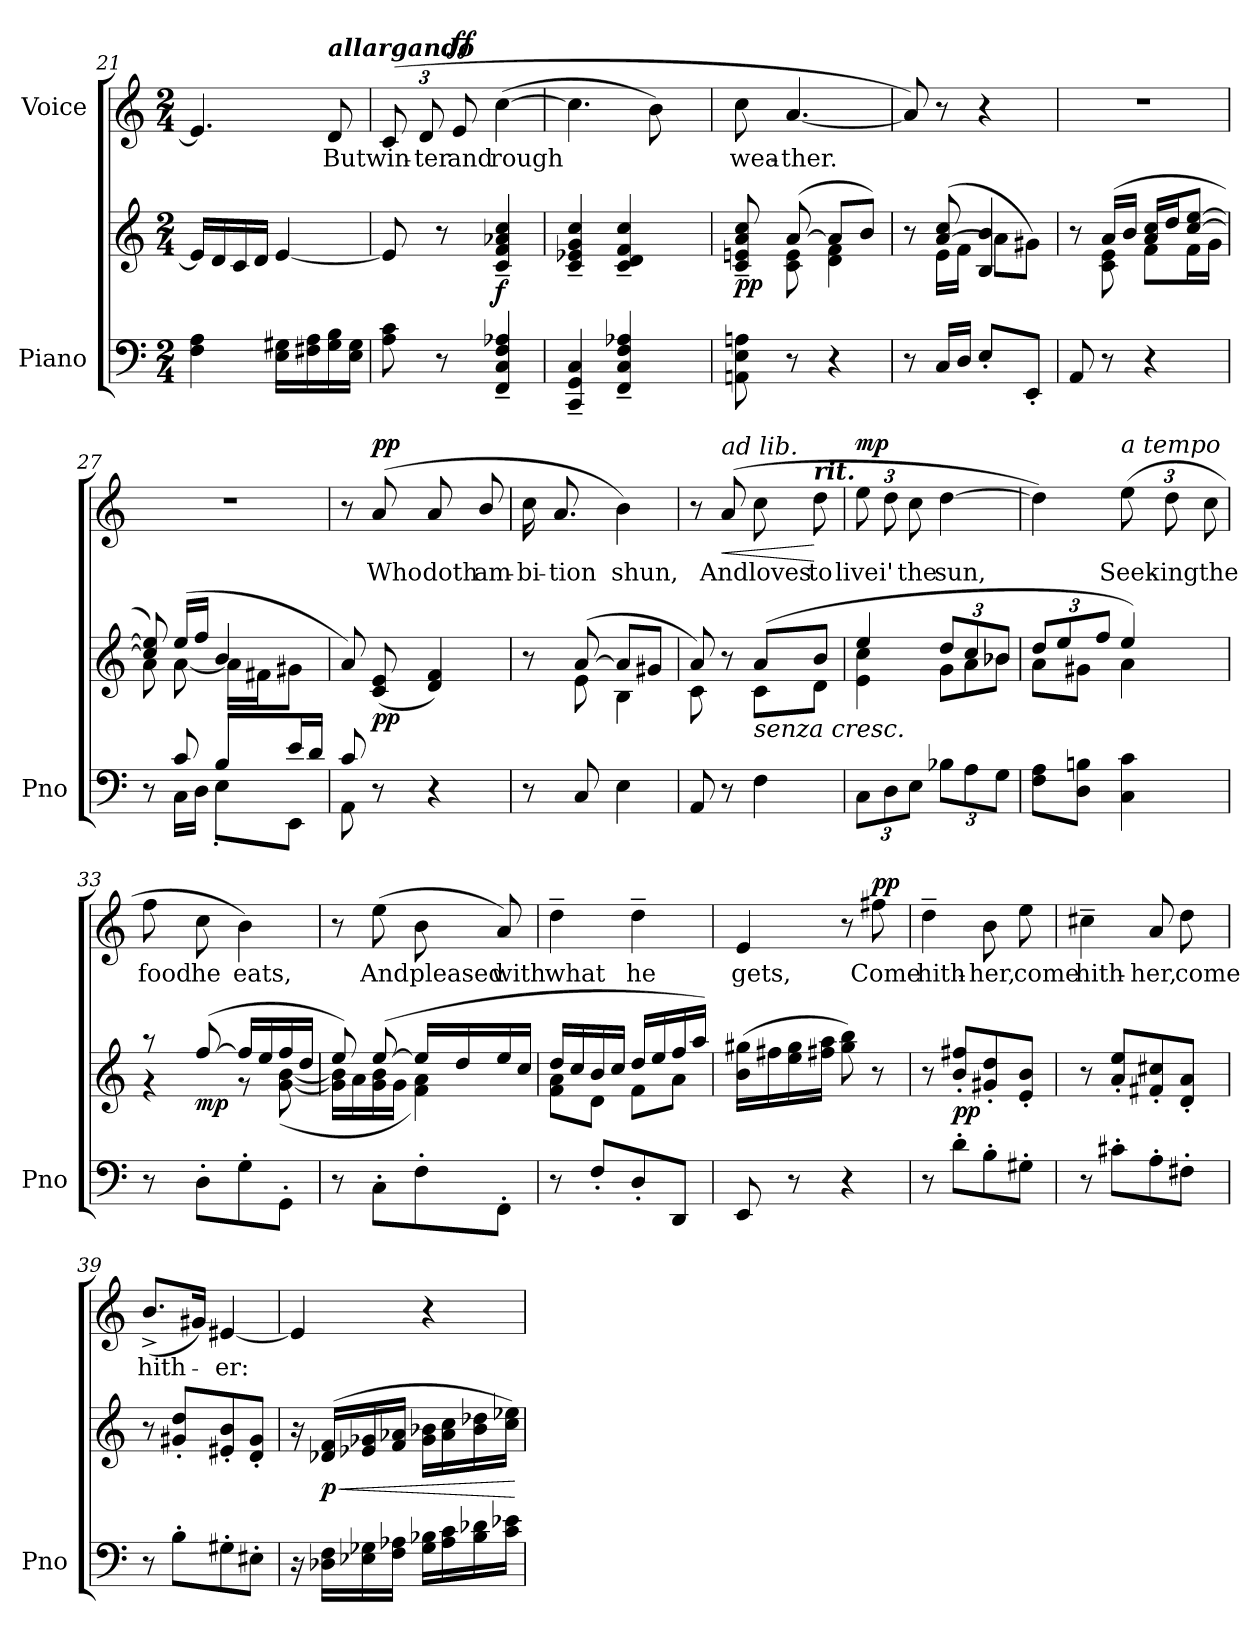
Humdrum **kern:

**kern	**kern	**dynam	**kern	**text	**dynam
*part2	*part2	*part2	*part1	*part1	*part1
*staff3	*staff2	*staff2/3	*staff1	*staff1	*staff1
*I"Piano	*	*	*I"Voice	*	*
*I'Pno	*	*	*	*	*
*clefF4	*clefG2	*	*clefG2	*	*
*k[]	*k[]	*	*k[]	*	*
*M2/4	*M2/4	*	*M2/4	*	*
=21	=21	=21	=21	=21	=21
4F\ 4A\	16e/LL]	.	4.e/]	.	.
.	16d/	.	.	.	.
.	16c/	.	.	.	.
.	16d/JJ	.	.	.	.
16E\ 16G#X\LL	[4e/	.	.	.	.
16F#X\ 16A\	.	.	.	.	.
!	!	!	!LO:TX:a:Bi:t=allargando	!	!
16G#\ 16B\	.	.	8d/	But	.
16E\ 16G#\JJ	.	.	.	.	.
=22	=22	=22	=22	=22	=22
*	*	*	*Xbrackettup	*	*
8A\ 8c\	8e/]	.	(12c/	win-	.
.	.	.	12d/	-ter	.
8r	8r	.	.	.	.
!	!	!	!	!	!LO:DY:a
.	.	.	12e/	and	ff
!	!	!LO:DY:b	!	!	!
4FF/~ 4C/~ 4F/~ 4A-X/~	4c/~> 4f/~> 4a-X/~> 4cc/~>	f	([4cc\	rough	.
=23	=23	=23	=23	=23	=23
4CC/~ 4GG/~ 4C/~	4c/~> 4e-X/~> 4g/~> 4cc/~>	.	4.cc\]	.	.
4FF/~ 4C/~ 4F/~ 4A-X/~	4c/~> 4d/~> 4f/~> 4cc/~>	.	.	.	.
.	.	.	8b\)	.	.
=24	=24	=24	=24	=24	=24
*	*^	*	*	*	*
!	!	!	!LO:DY:b	!	!	!
8AAn\ 8E\ 8An\	8c/~ 8en/~ 8a/~ 8cc/~	8ryy	pp	8cc\	wea-	.
8r	([>8a/	8c\ 8e\	.	[4.a/	-ther.	.
4r	8a/L]	4d\ 4f\	.	.	.	.
.	8b/J)	.	.	.	.	.
=25	=25	=25	=25	=25	=25	=25
8r	8r	8ryy	.	8a/])	.	.
16C/LL	([8a/ 8cc/	16e\LL	.	8r	.	.
16D/JJ	.	16f\JJ	.	.	.	.
8E'/L	4B/ 4b/	8a\L]	.	4r	.	.
8EE'/J	.	8g#X\J)	.	.	.	.
=26	=26	=26	=26	=26	=26	=26
8AA/	8r	8ryy	.	2r	.	.
8r	(16a/LL	8c\ 8e\	.	.	.	.
.	16b/JJ	.	.	.	.	.
4r	16a/ 16cc/LL	8f\L	.	.	.	.
.	16dd/J	.	.	.	.	.
.	[8cc/ [8ee/J	16f\L	.	.	.	.
.	.	16g\JJ	.	.	.	.
=27	=27	=27	=27	=27	=27	=27
*^	*	*	*	*	*	*
8r	8ryy	8cc/] 8ee/])	8a\	.	2r	.	.
8c/	16C\LL	(16ee/LL	[8a\	.	.	.	.
.	16D\JJ	16ff/JJ	.	.	.	.	.
8B/L	8E'\L	4b/	16a\LL]	.	.	.	.
.	.	.	16f#X\J	.	.	.	.
16e/L	8EE\J	.	8g#X\J	.	.	.	.
16d/JJ	.	.	.	.	.	.	.
*	*	*v	*v	*	*	*	*
=28	=28	=28	=28	=28	=28	=28
8c/	8AA\	8a/)	.	8r	.	.
!	!	!	!LO:DY:b	!	!	!LO:DY:a
8r	4.ryy	(>8c/ 8e/	pp	(>8a/	Who	pp
4r	.	4d/ 4f/)	.	8a/	doth	.
.	.	.	.	8b/	am-	.
*v	*v	*	*	*	*	*
=29	=29	=29	=29	=29	=29
*	*^	*	*	*	*
8r	8r	8ryy	.	16cc\	-bi-	.
.	.	.	.	8.a/	-tion	.
8C/	([8a/	8e\	.	.	.	.
4E\	8a/L]	4B\	.	4b\)	shun,	.
.	8g#X/J	.	.	.	.	.
=30	=30	=30	=30	=30	=30	=30
8AA/	8a/)	8c\	.	8r	.	.
!	!	!	!	!LO:TX:a:i:t=ad lib.	!	!
!	!	!	!	!	!	!LO:HP:b
8r	8r	8ryy	.	(8a/	And	<
!	!LO:TX:b:i:t=senza cresc.	!	!	!	!	!
4F\	(8a/L	8c\L	.	8cc\	loves	.
!	!	!	!	!LO:TX:a:Bi:t=rit.	!	!
.	8b/J	8d\J	.	8dd\	to	[
=31	=31	=31	=31	=31	=31	=31
!	!	!	!	!	!	!LO:DY:a
12C\L	4ee/	4e\ 4cc\	.	12ee\	live	mp
12D\	.	.	.	12dd\	i'	.
12E\J	.	.	.	12cc\	the	.
*	*Xbrackettup	*Xtuplet	*	*	*	*
12B-X\L	12dd/L	12g\L	.	[4dd\	sun,	.
12A\	12cc/	12a\	.	.	.	.
12G\J	12b-X/J	12b-\J	.	.	.	.
=32	=32	=32	=32	=32	=32	=32
*	*tuplet	*	*	*	*	*
8F\ 8A\L	12dd/L	8a\L	.	4dd\])	.	.
.	12ee/	.	.	.	.	.
8D\ 8Bn\J	.	8g#X\J	.	.	.	.
.	12ff/J	.	.	.	.	.
!	!	!	!	!LO:TX:a:i:t=a tempo	!	!
4C\ 4c\	4ee/)	4a\	.	(12ee\	Seek-	.
.	.	.	.	12dd\	-ing	.
.	.	.	.	12cc\	the	.
=33	=33	=33	=33	=33	=33	=33
8r	8r	4r	.	8ff\	food	.
!	!	!	!LO:DY:b	!	!	!
8D'\L	([8ff/	.	mp	8cc\	he	.
8G'\	16ff/LL]	8r	.	4b\)	eats,	.
.	16ee/	.	.	.	.	.
8GG'\J	16ff/	([8g\ [8b\	.	.	.	.
.	16dd/JJ	.	.	.	.	.
=34	=34	=34	=34	=34	=34	=34
8r	8ee/)	16g\] 16b\]LL	.	8r	.	.
.	.	16a\	.	.	.	.
8C'\L	([8ee/	16g\ 16b\	.	(8ee\	And	.
.	.	16g\JJ	.	.	.	.
8F'\	16ee/LL]	4f\ 4a\)	.	8b\	pleased	.
.	16dd/	.	.	.	.	.
8FF'\J	16ee/	.	.	8a/)	with	.
.	16cc/JJ	.	.	.	.	.
=35	=35	=35	=35	=35	=35	=35
8r	16dd/LL	8f\ 8a\L	.	4dd~\	what	.
.	16cc/	.	.	.	.	.
8F'/L	16b/	8d\J	.	.	.	.
.	16cc/JJ	.	.	.	.	.
8D'/	16dd/LL	8f\L	.	4dd~\	he	.
.	16ee/	.	.	.	.	.
8DD/J	16ff/	8a\J	.	.	.	.
.	16aa/JJ)	.	.	.	.	.
*	*v	*v	*	*	*	*
=36	=36	=36	=36	=36	=36
8EE/	(16b\ 16gg#X\LL	.	4e/	gets,	.
.	16ff#X\	.	.	.	.
8r	16ee\ 16gg#\	.	.	.	.
.	16ff#X\ 16aa\JJ	.	.	.	.
4r	8gg#\ 8bb\)	.	8r	.	.
!	!	!	!	!	!LO:DY:a
.	8r	.	8ff#X\	Come	pp
=37	=37	=37	=37	=37	=37
8r	8r	.	4dd~\	hith-	.
!	!	!LO:DY:b	!	!	!
8d'\L	8b/' 8ff#X/'L	pp	.	.	.
8B'\	8g#X/' 8dd/'	.	8b\	-her,	.
8G#X'\J	8e/' 8b/'J	.	8ee\	come	.
=38	=38	=38	=38	=38	=38
8r	8r	.	4cc#X~\	hith-	.
8c#X'\L	8a/' 8ee/'L	.	.	.	.
8A'\	8f#X/' 8cc#X/'	.	8a/	-her,	.
8F#X'\J	8d/' 8a/'J	.	8dd\	come	.
=39	=39	=39	=39	=39	=39
8r	8r	.	(8.b^>/L	hith-	.
8B'\L	8g#X/' 8dd/'L	.	.	.	.
.	.	.	16g#X/Jk)	.	.
8G#X'\	8e#X/' 8b/'	.	[4e#X/	-er:	.
8E#X'\J	8d/' 8g#/'J	.	.	.	.
=40	=40	=40	=40	=40	=40
16r	16r	.	4e#/]	.	.
!	!	!LO:HP:b	!	!	!
!	!	!LO:DY:n=1:b	!	!	!
16D-X\ 16F\LL	(16d-X/ 16f/LL	< p	.	.	.
16E-X\ 16G-X\	16e-X/ 16g-X/	.	.	.	.
16F\ 16A-X\JJ	16f/ 16a-X/JJ	.	.	.	.
16G-\ 16B-X\LL	16g-\ 16b-X\LL	.	4r	.	.
16A-\ 16c\	16a-\ 16cc\	.	.	.	.
16B-\ 16d-X\	16b-\ 16dd-X\	.	.	.	.
16c\ 16e-X\JJ	16cc\ 16ee-X\JJ)	.	.	.	.
.	.	[	.	.	.
=	=	=	=	=	=
*-	*-	*-	*-	*-	*-
